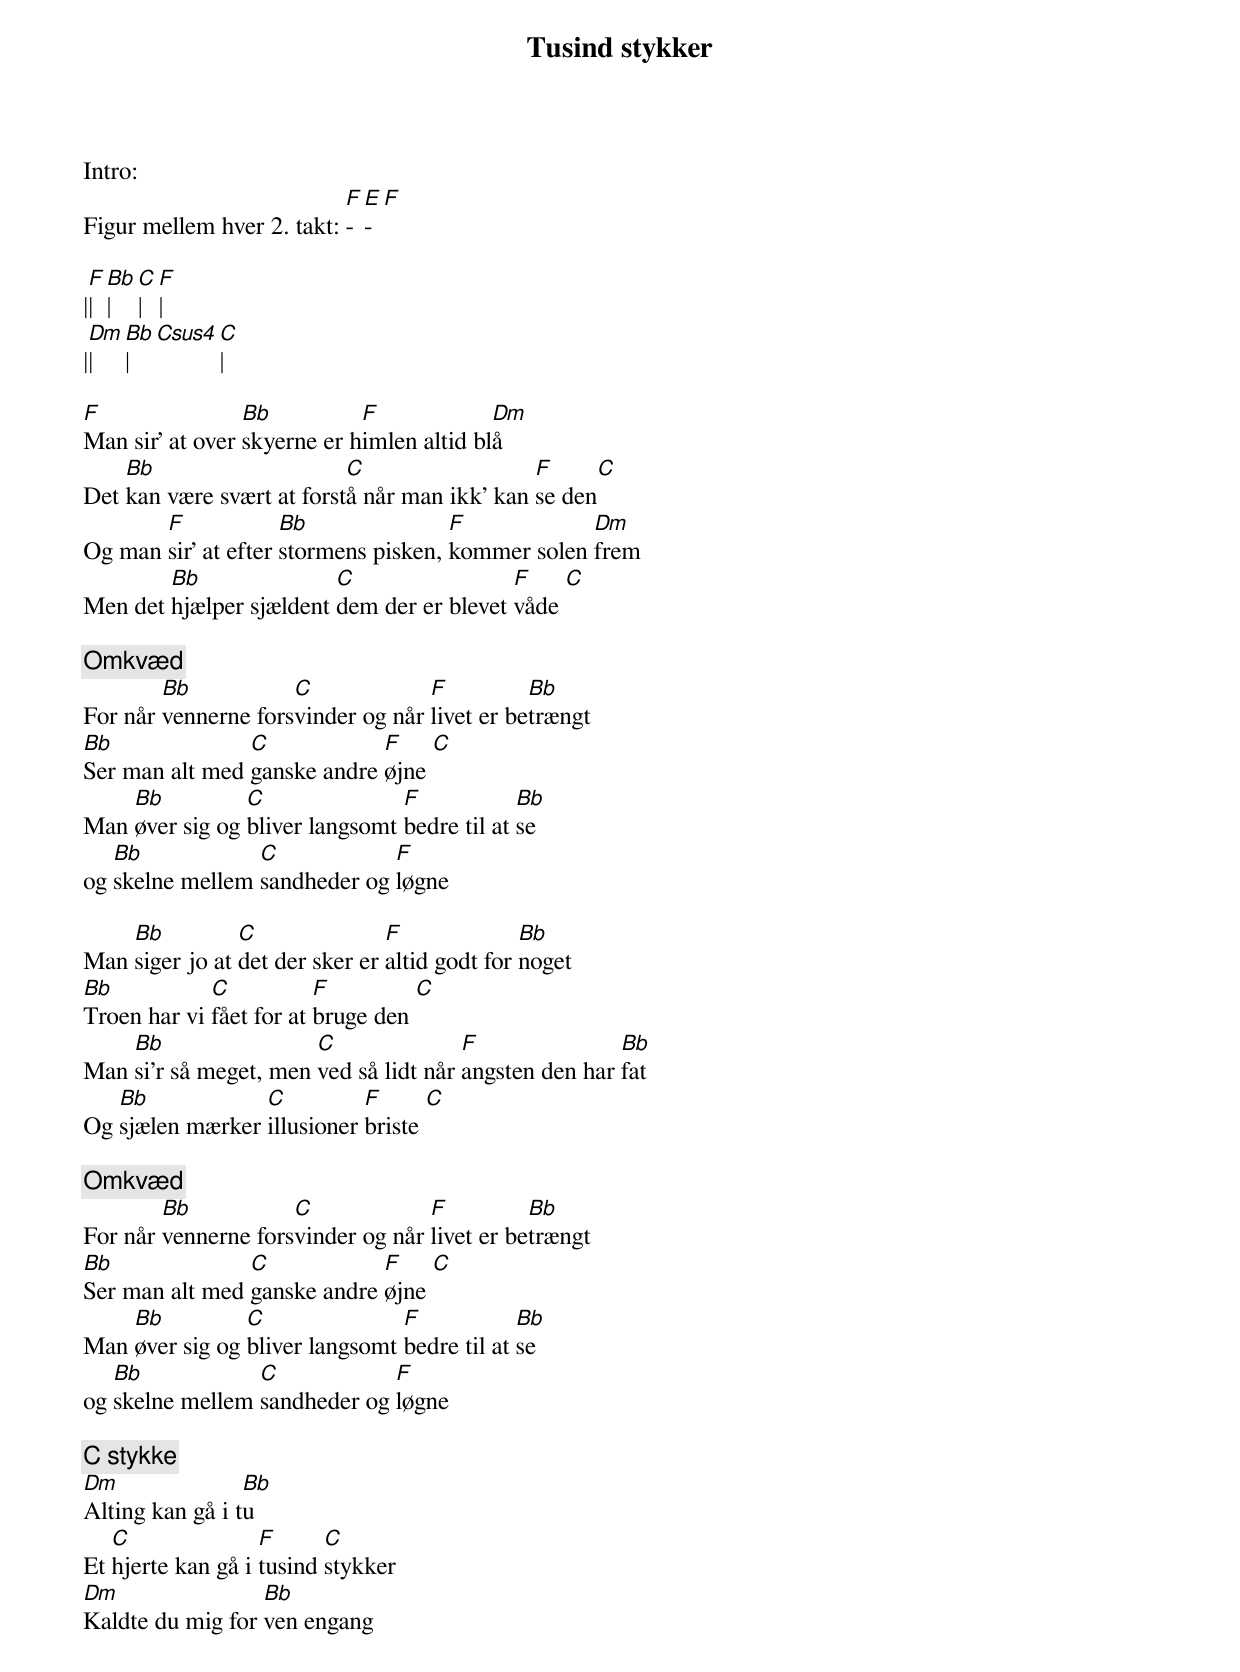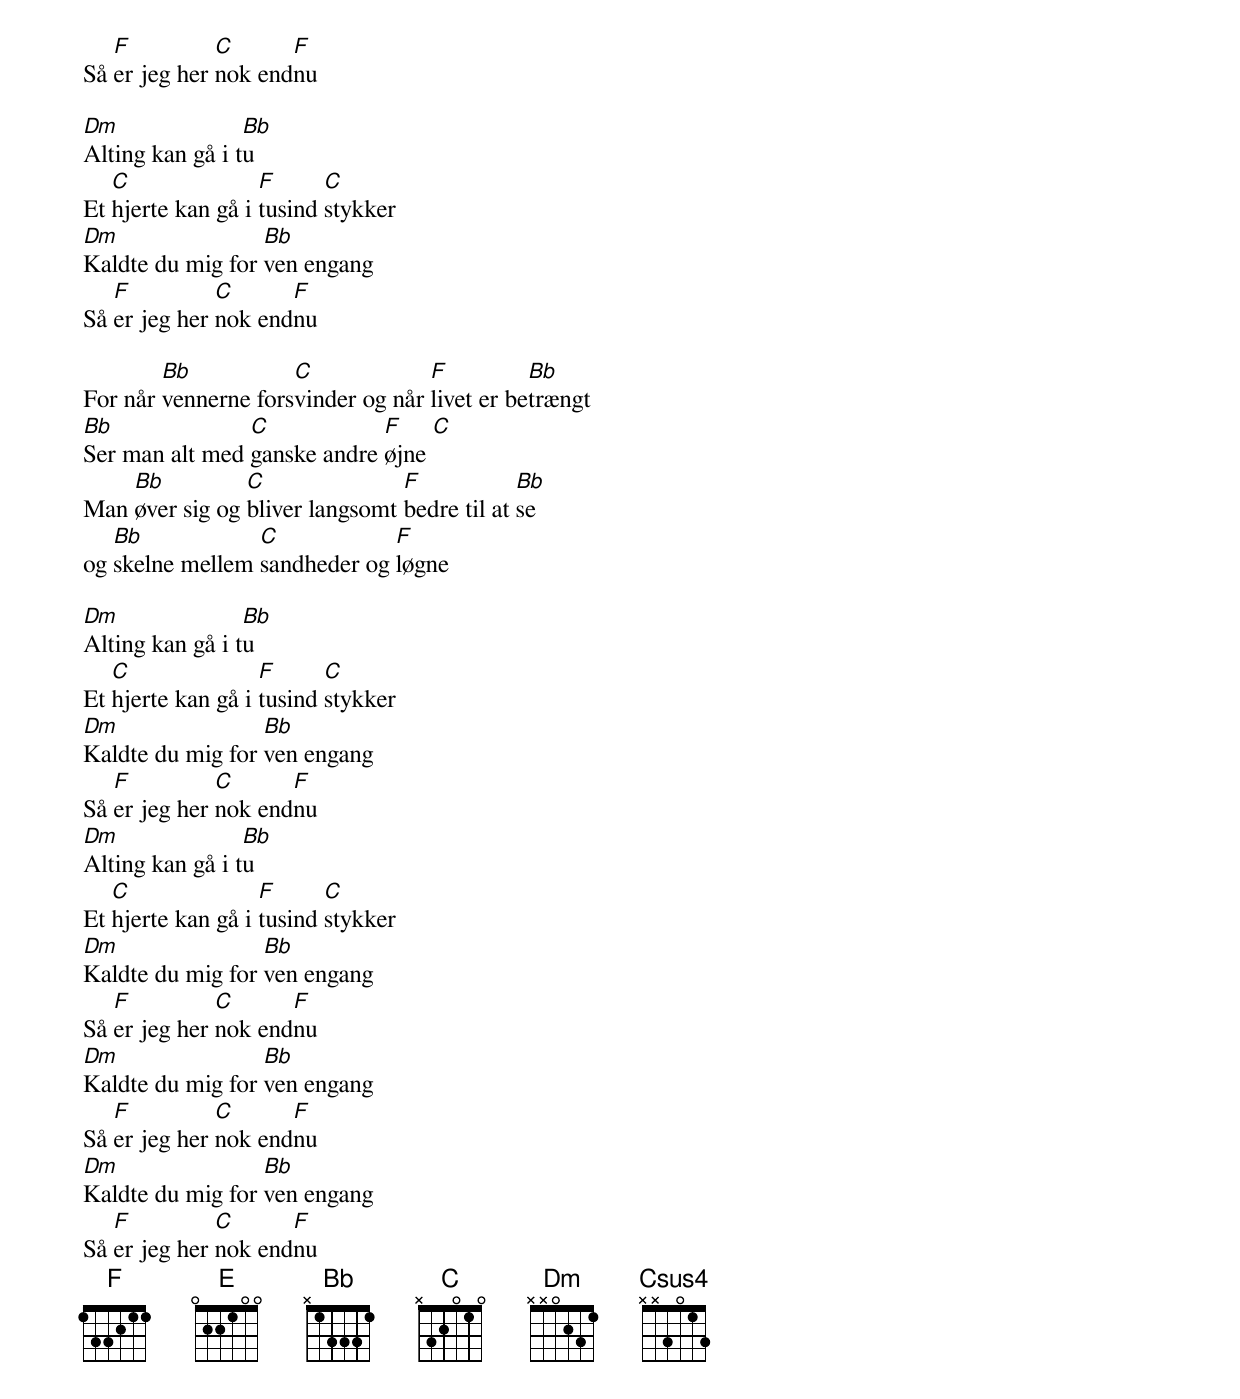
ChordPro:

{title:Tusind stykker}
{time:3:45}

Intro:
Figur mellem hver 2. takt: [F]-[E]-[F]

|[F]|[Bb]|[C]|[F]|
|[Dm]|[Bb]|[Csus4][C]|

[F]Man sir' at over [Bb]skyerne er h[F]imlen altid bl[Dm]å
Det [Bb]kan være svært at forst[C]å når man ikk' kan [F]se den[C]
Og man [F]sir' at efter [Bb]stormens pisken, [F]kommer solen [Dm]frem
Men det [Bb]hjælper sjældent [C]dem der er blevet [F]våde [C]

{c:Omkvæd}
For når [Bb]vennerne fors[C]vinder og når [F]livet er be[Bb]trængt
[Bb]Ser man alt med [C]ganske andre [F]øjne [C]
Man [Bb]øver sig og [C]bliver langsomt [F]bedre til at [Bb]se
og [Bb]skelne mellem [C]sandheder og [F]løgne

Man [Bb]siger jo at [C]det der sker er [F]altid godt for [Bb]noget
[Bb]Troen har vi [C]fået for at [F]bruge den [C]
Man [Bb]si'r så meget, men [C]ved så lidt når [F]angsten den har [Bb]fat
Og [Bb]sjælen mærker [C]illusioner [F]briste [C]

{c:Omkvæd}
For når [Bb]vennerne fors[C]vinder og når [F]livet er be[Bb]trængt
[Bb]Ser man alt med [C]ganske andre [F]øjne [C]
Man [Bb]øver sig og [C]bliver langsomt [F]bedre til at [Bb]se
og [Bb]skelne mellem [C]sandheder og [F]løgne

{c:C stykke}
[Dm]Alting kan gå i t[Bb]u
Et [C]hjerte kan gå i [F]tusind [C]stykker
[Dm]Kaldte du mig for [Bb]ven engang
Så [F]er jeg her [C]nok end[F]nu

[Dm]Alting kan gå i t[Bb]u
Et [C]hjerte kan gå i [F]tusind [C]stykker
[Dm]Kaldte du mig for [Bb]ven engang
Så [F]er jeg her [C]nok end[F]nu

For når [Bb]vennerne fors[C]vinder og når [F]livet er be[Bb]trængt
[Bb]Ser man alt med [C]ganske andre [F]øjne [C]
Man [Bb]øver sig og [C]bliver langsomt [F]bedre til at [Bb]se
og [Bb]skelne mellem [C]sandheder og [F]løgne

[Dm]Alting kan gå i t[Bb]u
Et [C]hjerte kan gå i [F]tusind [C]stykker
[Dm]Kaldte du mig for [Bb]ven engang
Så [F]er jeg her [C]nok end[F]nu
[Dm]Alting kan gå i t[Bb]u
Et [C]hjerte kan gå i [F]tusind [C]stykker
[Dm]Kaldte du mig for [Bb]ven engang
Så [F]er jeg her [C]nok end[F]nu
[Dm]Kaldte du mig for [Bb]ven engang
Så [F]er jeg her [C]nok end[F]nu
[Dm]Kaldte du mig for [Bb]ven engang
Så [F]er jeg her [C]nok end[F]nu
